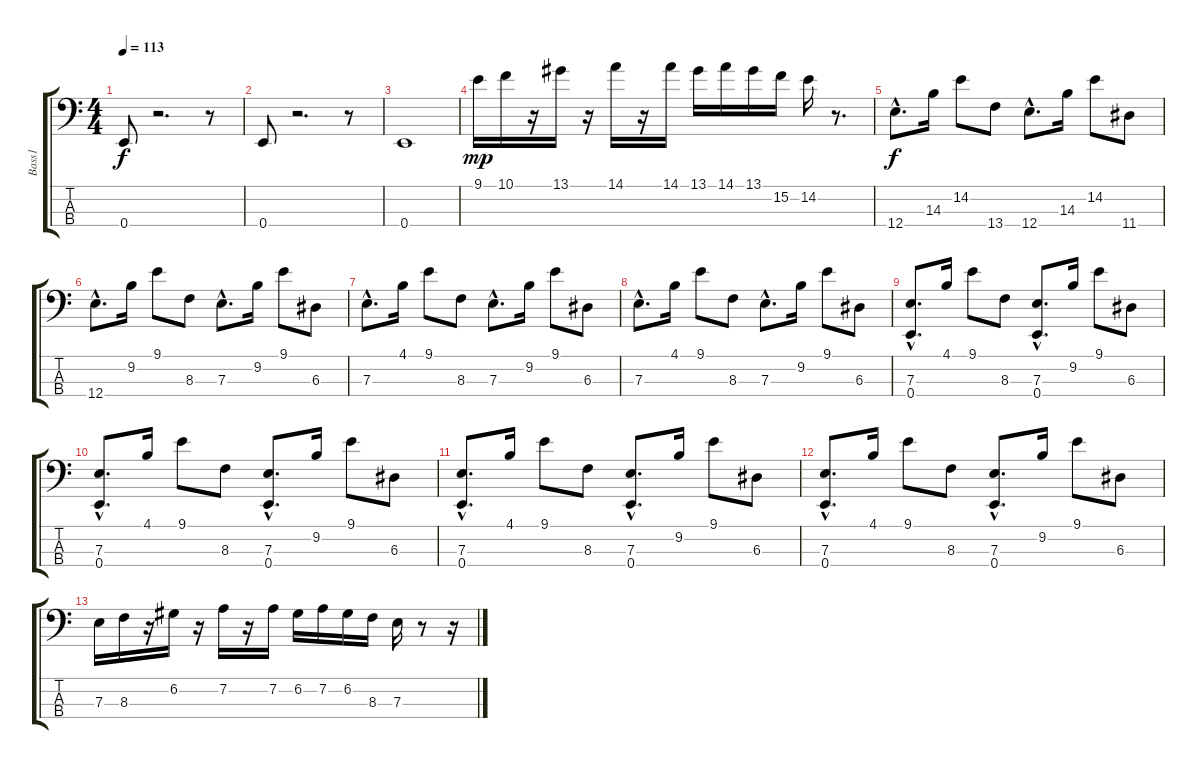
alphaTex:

\track ("Bass1" "Bass1") {instrument electricbasspick}
\staff {score tabs}
\tuning (G2 D2 A1 E1) {hide}
\ts (4 4)
\tempo 113
\clef f4
\ks c
0.4.8{dy f} r.2{d} r.8 |
0.4.8 r.2{d} r.8 |
0.4.1 |
9.1.16{dy mp} 10.1.16 r.16 13.1.16 r.16 14.1.16 r.16 14.1.16 13.1.16 14.1.16 13.1.16 15.2.16 14.2.16 r.8{d} |
12.4{hac}.8{d dy f} 14.3.16 14.2.8 13.4.8 12.4{hac}.8{d} 14.3.16 14.2.8 11.4.8 |
12.4{hac}.8{d} 9.2.16 9.1.8 8.3.8 7.3{hac}.8{d} 9.2.16 9.1.8 6.3.8 |
7.3{hac}.8{d} 4.1.16 9.1.8 8.3.8 7.3{hac}.8{d} 9.2.16 9.1.8 6.3.8 |
7.3{hac}.8{d} 4.1.16 9.1.8 8.3.8 7.3{hac}.8{d} 9.2.16 9.1.8 6.3.8 |
(7.3{hac} 0.4{hac}).8{d} 4.1.16 9.1.8 8.3.8 (7.3{hac} 0.4{hac}).8{d} 9.2.16 9.1.8 6.3.8 |
(7.3{hac} 0.4{hac}).8{d} 4.1.16 9.1.8 8.3.8 (7.3{hac} 0.4{hac}).8{d} 9.2.16 9.1.8 6.3.8 |
(7.3{hac} 0.4{hac}).8{d} 4.1.16 9.1.8 8.3.8 (7.3{hac} 0.4{hac}).8{d} 9.2.16 9.1.8 6.3.8 |
(7.3{hac} 0.4).8{d} 4.1.16 9.1.8 8.3.8 (7.3{hac} 0.4{hac}).8{d} 9.2.16 9.1.8 6.3.8 |
7.3.16 8.3.16 r.16 6.2.16 r.16 7.2.16 r.16 7.2.16 6.2.16 7.2.16 6.2.16 8.3.16 7.3.16 r.8 r.16
